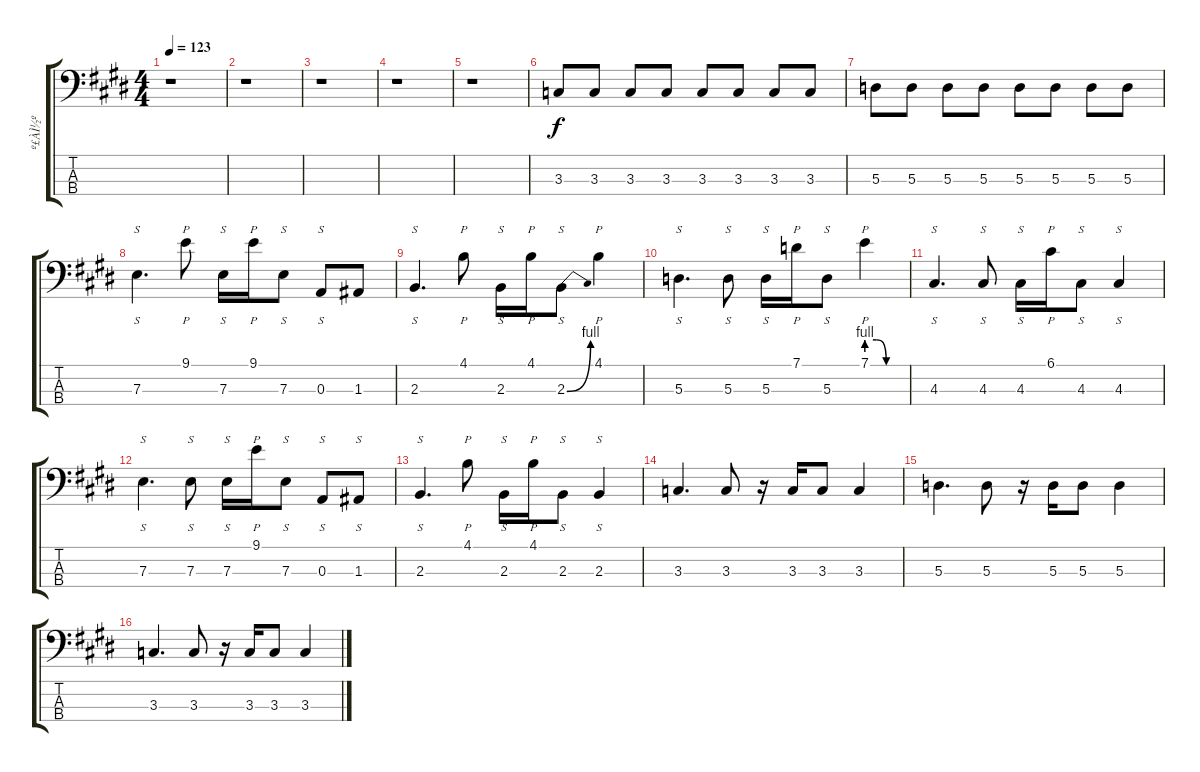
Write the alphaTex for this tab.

\track ("º£ÀÌ½º" "º£ÀÌ½º") {instrument slapbass1}
\staff {score tabs}
\tuning (G2 D2 A1 E1) {hide}
\ts (4 4)
\tempo 123
\clef f4
\ks e
r.1{dy f} |
r.1 |
r.1 |
r.1 |
r.1 |
3.3.8 3.3.8 3.3.8 3.3.8 3.3.8 3.3.8 3.3.8 3.3.8 |
5.3.8 5.3.8 5.3.8 5.3.8 5.3.8 5.3.8 5.3.8 5.3.8 |
7.3.4{s d} 9.1.8{p} 7.3.16{s} 9.1.16{p} 7.3.8{s} 0.3.8{s} 1.3.8 |
2.3.4{s d} 4.1.8{p} 2.3.16{s} 4.1.16{p} 2.3{be (bend 0 0 60 4)}.8{s} 4.1.4{p} |
5.3.4{s d} 5.3.8{s} 5.3.16{s} 7.1.16{p} 5.3.8{s} 7.1{be (custom 0 4 15 4 30 0 60 0)}.4{p} |
4.3.4{s d} 4.3.8{s} 4.3.16{s} 6.1.16{p} 4.3.8{s} 4.3.4{s} |
7.3.4{s d} 7.3.8{s} 7.3.16{s} 9.1.16{p} 7.3.8{s} 0.3.8{s} 1.3.8{s} |
2.3.4{s d} 4.1.8{p} 2.3.16{s} 4.1.16{p} 2.3.8{s} 2.3.4{s} |
3.3.4{d} 3.3.8 r.16 3.3.16 3.3.8 3.3.4 |
5.3.4{d} 5.3.8 r.16 5.3.16 5.3.8 5.3.4 |
3.3.4{d} 3.3.8 r.16 3.3.16 3.3.8 3.3.4
